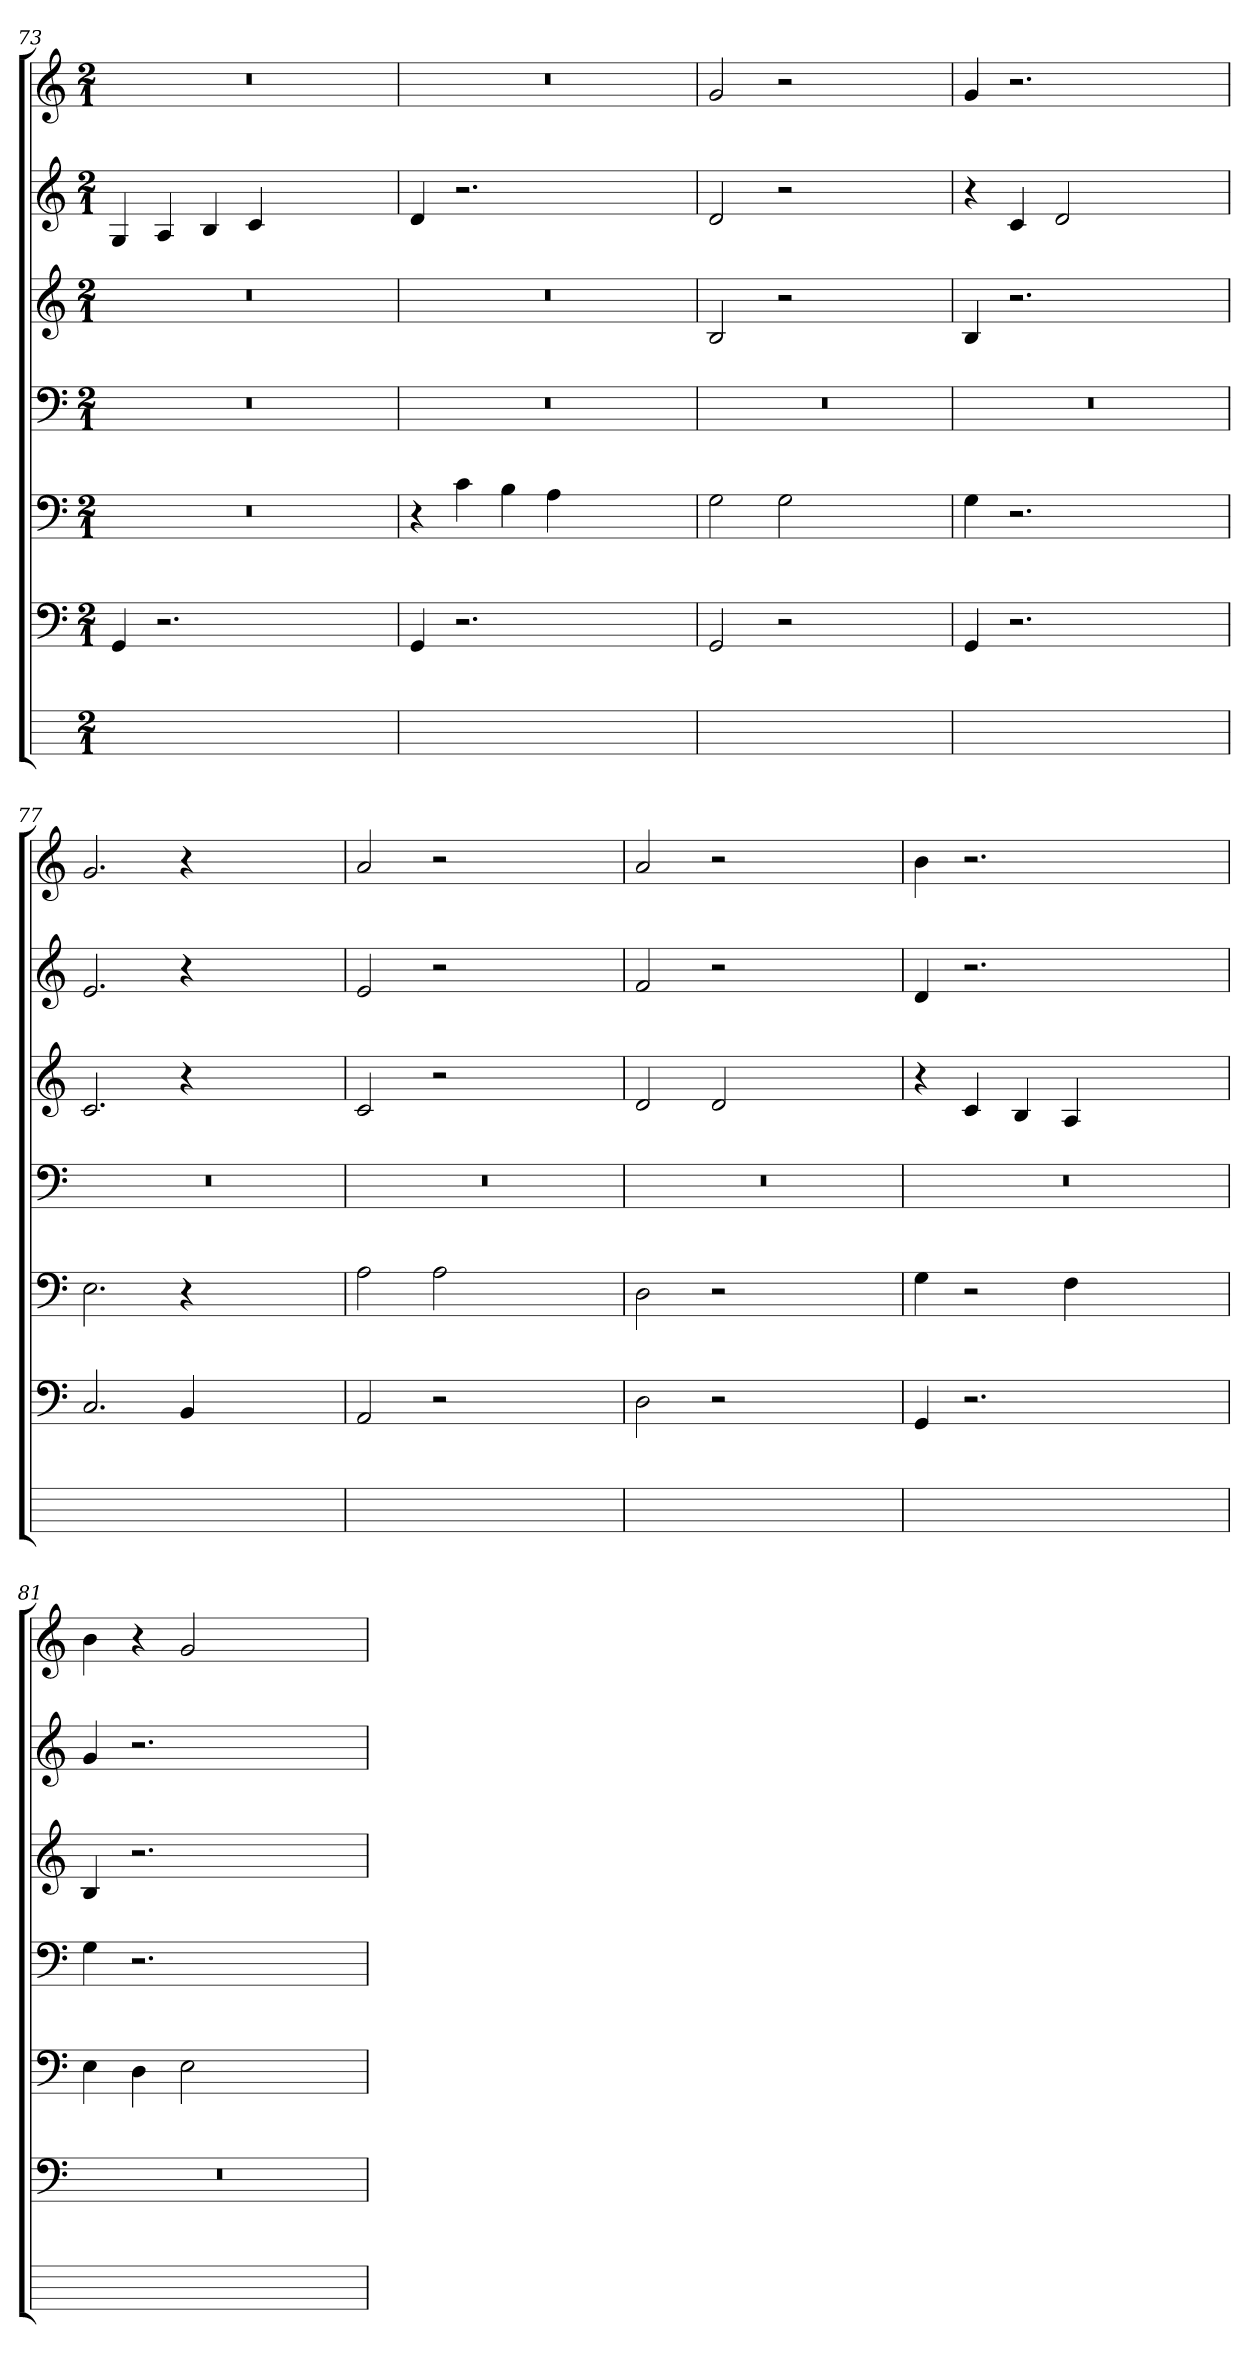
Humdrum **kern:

**kern	**kern	**kern	**kern	**kern	**kern	**kern
*part7	*part6	*part5	*part4	*part3	*part2	*part1
*staff7	*staff6	*staff5	*staff4	*staff3	*staff2	*staff1
*	*clefF4	*clefF4	*clefF4	*clefG2	*clefG2	*clefG2
*	*k[]	*k[]	*k[]	*k[]	*k[]	*k[]
*	*C:	*C:	*C:	*C:	*C:	*C:
*M2/1	*M2/1	*M2/1	*M2/1	*M2/1	*M2/1	*M2/1
=73	=73	=73	=73	=73	=73	=73
0ryy	4GG	0r	0r	0r	4G	0r
.	2.r	.	.	.	4Ai	.
.	.	.	.	.	4Bi	.
.	.	.	.	.	4ci	.
.	1ryy	.	.	.	1ryy	.
=74	=74	=74	=74	=74	=74	=74
0ryy	4GGj	4r	0r	0r	4d	0r
.	2.r	4ci	.	.	2.r	.
.	.	4Bi	.	.	.	.
.	.	4Ai	.	.	.	.
.	1ryy	1ryy	.	.	1ryy	.
=75	=75	=75	=75	=75	=75	=75
0ryy	2GGj	2G	0r	2B	2dj	2g
.	2r	2Gj	.	2r	2r	2r
.	1ryy	1ryy	.	1ryy	1ryy	1ryy
=76	=76	=76	=76	=76	=76	=76
0ryy	4GGj	4Gj	0r	4Bj	4r	4gj
.	2.r	2.r	.	2.r	4ci	2.r
.	.	.	.	.	2dj	.
.	1ryy	1ryy	.	1ryy	1ryy	1ryy
=77	=77	=77	=77	=77	=77	=77
0ryy	2.C	2.E	0r	2.c	2.e	2.g
.	4BBi	4r	.	4r	4r	4r
.	1ryy	1ryy	.	1ryy	1ryy	1ryy
=78	=78	=78	=78	=78	=78	=78
0ryy	2AA	2A	0r	2c	2e	2a
.	2r	2Aj	.	2r	2r	2r
.	1ryy	1ryy	.	1ryy	1ryy	1ryy
=79	=79	=79	=79	=79	=79	=79
0ryy	2D	2D	0r	2d	2f	2a
.	2r	2r	.	2d	2r	2r
.	1ryy	1ryy	.	1ryy	1ryy	1ryy
=80	=80	=80	=80	=80	=80	=80
0ryy	4GG	4G	0r	4r	4d	4b
.	2.r	2r	.	4c	2.r	2.r
.	.	.	.	4B	.	.
.	.	4F	.	4A	.	.
.	1ryy	1ryy	.	1ryy	1ryy	1ryy
=81	=81	=81	=81	=81	=81	=81
0ryy	0r	4E	4G	4B	4g	4bj
.	.	4D	2.r	2.r	2.r	4r
.	.	2E	.	.	.	2g
.	.	1ryy	1ryy	1ryy	1ryy	1ryy
=	=	=	=	=	=	=
*-	*-	*-	*-	*-	*-	*-
